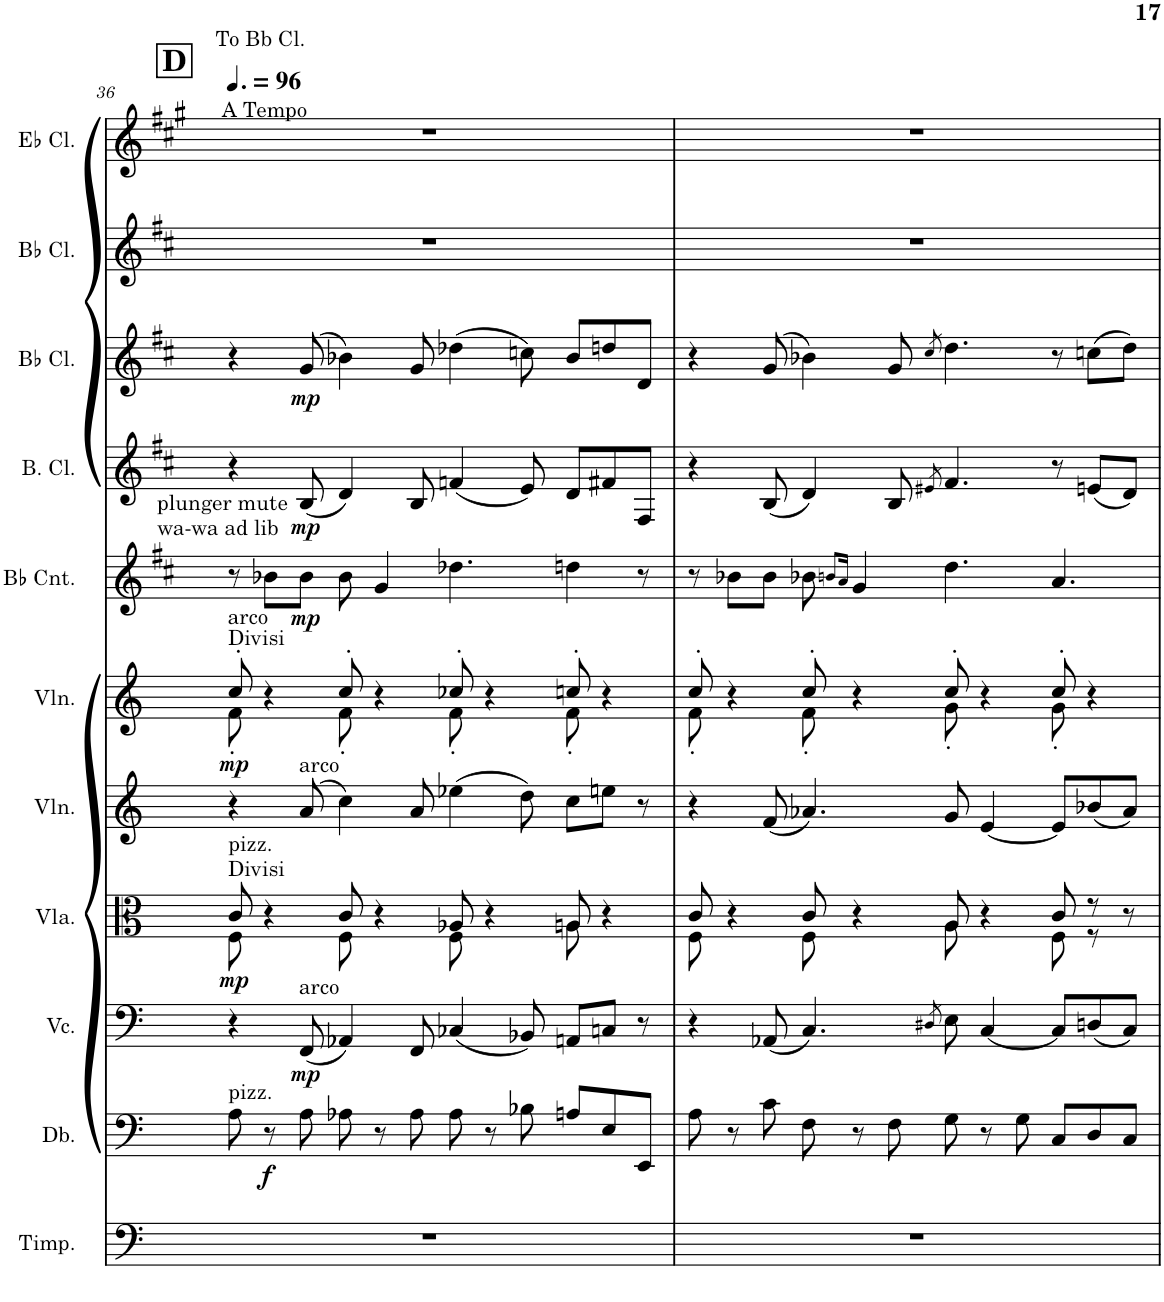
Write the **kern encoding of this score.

**kern	**kern	**dynam	**kern	**dynam	**kern	**dynam	**kern	**kern	**dynam	**kern	**dynam	**kern	**dynam	**kern	**dynam	**kern	**kern
*part11	*part10	*part10	*part9	*part9	*part8	*part8	*part7	*part6	*part6	*part5	*part5	*part4	*part4	*part3	*part3	*part2	*part1
*staff11	*staff10	*staff10	*staff9	*staff9	*staff8	*staff8	*staff7	*staff6	*staff6	*staff5	*staff5	*staff4	*staff4	*staff3	*staff3	*staff2	*staff1
*I"Timpani	*I"Double Bass	*	*I"Violoncello	*	*I"Viola	*	*I"Violin	*I"Violin	*	*I"Bb Cornet	*	*I"Bass Clarinet	*	*I"Bb Clarinet	*	*I"Bb Clarinet	*I"Bb Clarinet
*I'Timp.	*I'Db.	*	*I'Vc.	*	*I'Vla.	*	*I'Vln.	*I'Vln.	*	*I'Bb Cnt.	*	*I'B. Cl.	*	*I'Bb Cl.	*	*I'Bb Cl.	*I'Bb Cl.
!!LO:PB:g=z
*clefF4	*clefF4	*	*clefF4	*	*clefC3	*	*clefG2	*clefG2	*	*clefG2	*	*clefG2	*	*clefG2	*	*clefG2	*clefG2
*	*Trd7c12	*	*	*	*	*	*	*	*	*Trd1c2	*	*Trd8c14	*	*Trd1c2	*	*Trd1c2	*Trd-2c-3
*k[]	*k[]	*	*k[]	*	*k[]	*	*k[]	*k[]	*	*k[f#c#]	*	*k[f#c#]	*	*k[f#c#]	*	*k[f#c#]	*k[f#c#]
*M12/8	*M12/8	*	*M12/8	*	*M12/8	*	*M12/8	*M12/8	*	*M12/8	*	*M12/8	*	*M12/8	*	*M12/8	*M12/8
*MM144	*MM144	*	*MM144	*	*MM144	*	*MM144	*MM144	*	*MM144	*	*MM144	*	*MM144	*	*MM144	*MM144
!!LO:REH:place=s1:a:B:cj:fs=14:t=D
=36	=36	=36	=36	=36	=36	=36	=36	=36	=36	=36	=36	=36	=36	=36	=36	=36	=36
*	*	*	*	*	*^	*	*	*^	*	*	*	*	*	*	*	*	*
!	!	!	!	!	!	!	!	!	!	!	!	!	!	!	!	!	!	!	!LO:TX:a:t=To Bb Cl.
!	!	!	!	!	!	!	!	!	!LO:TX:a:t=Divisi	!	!	!	!	!	!	!	!	!	!
!	!	!	!	!	!	!	!	!	!LO:TX:a:t=arco	!	!	!	!	!	!	!	!	!	!
!	!	!	!	!	!LO:TX:a:t=Divisi	!	!	!	!	!	!	!	!	!	!	!	!	!	!
!	!	!	!	!	!LO:TX:a:t=pizz.	!	!	!	!	!	!	!	!	!	!	!	!	!	!
!	!LO:TX:a:t=pizz.	!	!	!	!	!	!	!	!	!	!	!	!	!	!	!	!	!	!
!	!	!	!	!	!	!	!LO:DY:b	!	!	!	!LO:DY:b	!	!	!	!	!	!	!	!
*	*	*	*	*	*	*	*	*	*	*	*	*	*	*	*	*	*	*	*^
1.r	8A\	.	4r	.	8c/	8F\	mp	4r	8cc'/	8f'\	mp	8r	.	4r	.	4r	.	1.r	1.r	4ryy
!	!	!LO:DY:b	!	!	!	!	!	!	!	!	!	!	!	!	!	!	!	!	!	!
.	8r	f	.	.	4r	4ryy	.	.	4r	4ryy	.	8b-X\L	.	.	.	.	.	.	.	.
!	!	!	!	!	!	!	!	!	!	!	!	!	!	!	!	!	!	!	!	!LO:TX:a:t=A Tempo
!	!	!	!	!	!	!	!	!LO:TX:a:t=arco	!	!	!	!	!	!	!	!	!	!	!	!
!	!	!	!LO:TX:a:t=arco	!	!	!	!	!	!	!	!	!	!	!	!	!	!	!	!	!
!	!	!	!	!LO:DY:b	!	!	!	!	!	!	!	!	!LO:DY:b	!	!LO:DY:b	!	!LO:DY:b	!	!	!
.	8A\	.	(8FF/	mp	.	.	.	(8a/	.	.	.	8b-\J	mp	(8B/	mp	(8g/	mp	.	.	1ryy
.	8A-X\	.	4AA-X/)	.	8c/	8F\	.	4cc\)	8cc'/	8f'\	.	8b-\	.	4d/)	.	4b-X\)	.	.	.	.
.	8r	.	.	.	4r	4ryy	.	.	4r	4ryy	.	4g/	.	.	.	.	.	.	.	.
.	8A-\	.	8FF/	.	.	.	.	8a/	.	.	.	.	.	8B/	.	8g/	.	.	.	.
!	!	!	!	!	!	!	!	!	!	!	!	!LO:TX:a:t=plunger mute	!	!	!	!	!	!	!	!
!	!	!	!	!	!	!	!	!	!	!	!	!LO:TX:a:t=wa-wa ad lib	!	!	!	!	!	!	!	!
.	8A-\	.	(4C-X/	.	8A-X/	8F\	.	(4ee-X\	8cc-X'/	8f'\	.	4.dd-X\	.	(4fn/	.	(4dd-X\	.	.	.	.
.	8r	.	.	.	4r	4ryy	.	.	4r	4ryy	.	.	.	.	.	.	.	.	.	.
.	8B-X\	.	8BB-X/)	.	.	.	.	8dd\)	.	.	.	.	.	8e/)	.	8ccn\)	.	.	.	.
.	8An/L	.	8AAn/L	.	8An/	8A\	.	8cc\L	8ccn'/	8f'\	.	4ddn\	.	8d/L	.	8b-/L	.	.	.	.
.	8E/	.	8Cn/J	.	4r	4ryy	.	8een\J	4r	4ryy	.	.	.	8f#X/	.	8ddn/	.	.	.	4ryy
.	8EE/J	.	8r	.	.	.	.	8r	.	.	.	8r	.	8F#/J	.	8d/J	.	.	.	.
*	*	*	*	*	*	*	*	*	*	*	*	*	*	*	*	*	*	*	*v	*v
=37	=37	=37	=37	=37	=37	=37	=37	=37	=37	=37	=37	=37	=37	=37	=37	=37	=37	=37	=37
1.r	8A\	.	4r	.	8c/	8F\L	.	4r	8cc'/	8f'\	.	8r	.	4r	.	4r	.	1.r	1.r
.	8r	.	.	.	4r	4ryy	.	.	4r	4ryy	.	8b-X\L	.	.	.	.	.	.	.
.	8c\	.	(8AA-X/	.	.	.	.	(8f/	.	.	.	8b-\J	.	(8B/	.	(8g/	.	.	.
.	8F\	.	4.C/)	.	8c/	8F\	.	4.a-X/)	8cc'/	8f'\	.	8b-X\	.	4d/)	.	4b-X\)	.	.	.
.	.	.	.	.	.	.	.	.	.	.	.	8qbn/L	.	.	.	.	.	.	.
.	.	.	.	.	.	.	.	.	.	.	.	16qa/Jk	.	.	.	.	.	.	.
.	8r	.	.	.	4r	4ryy	.	.	4r	4ryy	.	4g/	.	.	.	.	.	.	.
.	8F\	.	.	.	.	.	.	.	.	.	.	.	.	8B/	.	8g/	.	.	.
.	.	.	8qD#X/	.	.	.	.	.	.	.	.	.	.	8qe#X/	.	8qcc#/	.	.	.
.	8G\	.	8E\	.	8A/	8A\	.	8g/	8cc'/	8g'\	.	4.dd\	.	4.f#/	.	4.dd\	.	.	.
.	8r	.	[4C/	.	4r	4ryy	.	[4e/	4r	4ryy	.	.	.	.	.	.	.	.	.
.	8G\	.	.	.	.	.	.	.	.	.	.	.	.	.	.	.	.	.	.
.	8C/L	.	8C/L]	.	8c/	8F\J	.	8e/L]	8cc'/	8g'\	.	4.a/	.	8r	.	8r	.	.	.
.	8D/	.	(8Dn/	.	8r	8r	.	(8b-X/	4r	4ryy	.	.	.	(8en/L	.	(8ccn\L	.	.	.
.	8C/J	.	8C/J)	.	8r	8ryy	.	8a-/J)	.	.	.	.	.	8d/J)	.	8dd\J)	.	.	.
*	*	*	*	*	*v	*v	*	*	*v	*v	*	*	*	*	*	*	*	*	*
=	=	=	=	=	=	=	=	=	=	=	=	=	=	=	=	=	=
*-	*-	*-	*-	*-	*-	*-	*-	*-	*-	*-	*-	*-	*-	*-	*-	*-	*-
